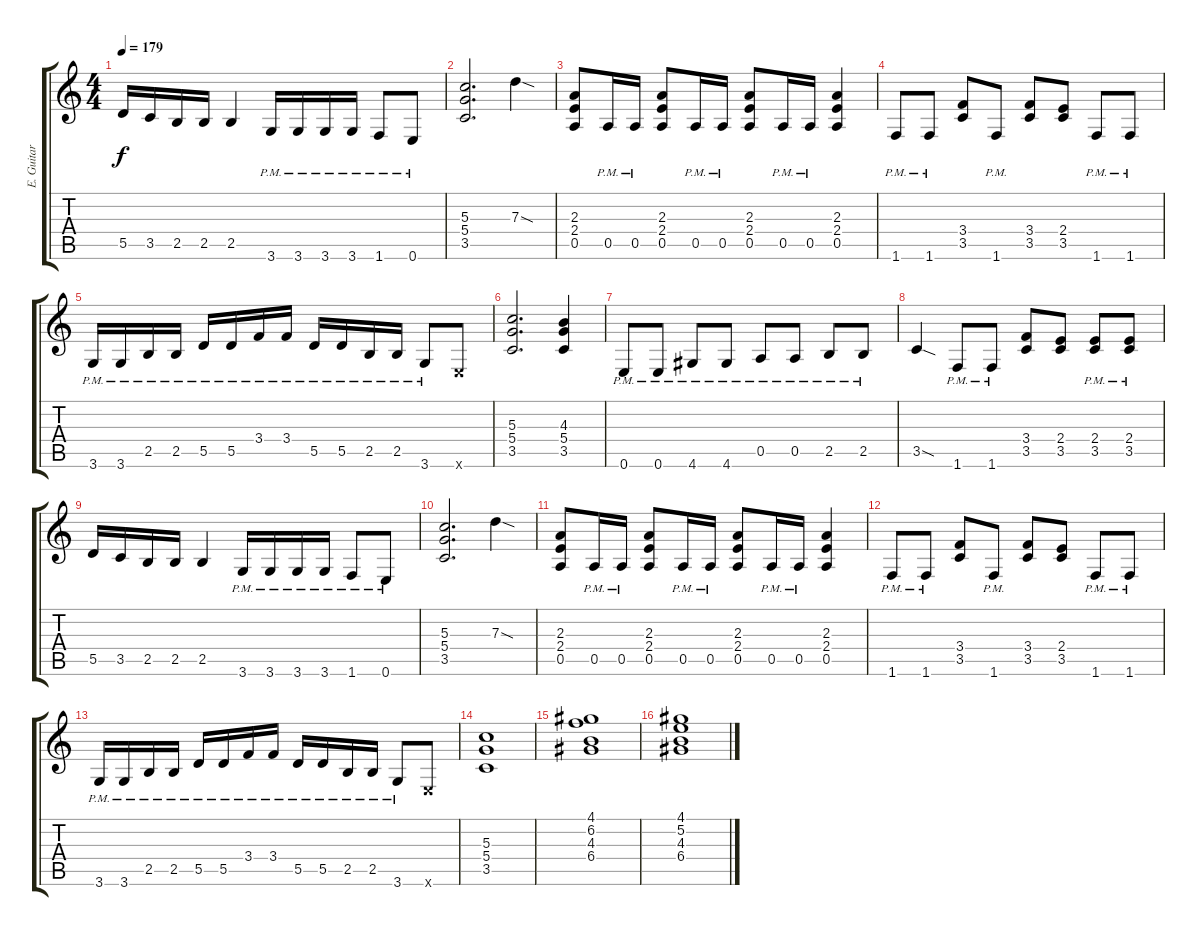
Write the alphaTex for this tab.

\track ("E. Guitar II" "E. Guitar ") {instrument overdrivenguitar}
\staff {score tabs}
\tuning (E4 B3 G3 D3 A2 E2) {hide}
\ts (4 4)
\tempo 179
\clef g2
\ks c
5.5.16{dy f} 3.5.16 2.5.16 2.5.16 2.5.4 3.6{pm}.16 3.6{pm}.16 3.6{pm}.16 3.6{pm}.16 1.6{pm}.8 0.6{pm}.8 |
(5.3 5.4 3.5).2{d} 7.3{sod}.4 |
(2.3 2.4 0.5).8 0.5{pm}.16 0.5{pm}.16 (2.3 2.4 0.5).8 0.5{pm}.16 0.5{pm}.16 (2.3 2.4 0.5).8 0.5{pm}.16 0.5{pm}.16 (2.3 2.4 0.5).4 |
1.6{pm}.8 1.6{pm}.8 (3.4 3.5).8 1.6{pm}.8 (3.4 3.5).8 (2.4 3.5).8 1.6{pm}.8 1.6{pm}.8 |
3.6{pm}.16 3.6{pm}.16 2.5{pm}.16 2.5{pm}.16 5.5{pm}.16 5.5{pm}.16 3.4{pm}.16 3.4{pm}.16 5.5{pm}.16 5.5{pm}.16 2.5{pm}.16 2.5{pm}.16 3.6{pm}.8 0.6{x}.8 |
(5.3 5.4 3.5).2{d} (4.3 5.4 3.5).4 |
0.6{pm}.8 0.6{pm}.8 4.6{pm}.8 4.6{pm}.8 0.5{pm}.8 0.5{pm}.8 2.5{pm}.8 2.5{pm}.8 |
3.5{sod}.4 1.6{pm}.8 1.6{pm}.8 (3.4 3.5).8 (2.4 3.5).8 (2.4{pm} 3.5{pm}).8 (2.4{pm} 3.5{pm}).8 |
5.5.16 3.5.16 2.5.16 2.5.16 2.5.4 3.6{pm}.16 3.6{pm}.16 3.6{pm}.16 3.6{pm}.16 1.6{pm}.8 0.6{pm}.8 |
(5.3 5.4 3.5).2{d} 7.3{sod}.4 |
(2.3 2.4 0.5).8 0.5{pm}.16 0.5{pm}.16 (2.3 2.4 0.5).8 0.5{pm}.16 0.5{pm}.16 (2.3 2.4 0.5).8 0.5{pm}.16 0.5{pm}.16 (2.3 2.4 0.5).4 |
1.6{pm}.8 1.6{pm}.8 (3.4 3.5).8 1.6{pm}.8 (3.4 3.5).8 (2.4 3.5).8 1.6{pm}.8 1.6{pm}.8 |
3.6{pm}.16 3.6{pm}.16 2.5{pm}.16 2.5{pm}.16 5.5{pm}.16 5.5{pm}.16 3.4{pm}.16 3.4{pm}.16 5.5{pm}.16 5.5{pm}.16 2.5{pm}.16 2.5{pm}.16 3.6{pm}.8 0.6{x}.8 |
(5.3 5.4 3.5).1 |
(4.1 6.2 4.3 6.4).1 |
(4.1 5.2 4.3 6.4).1
